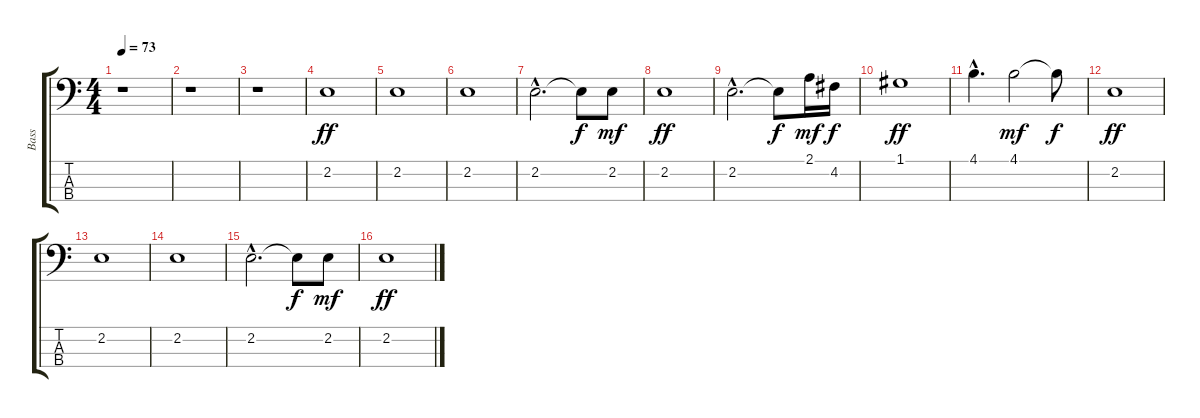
\track ("Bass " "Bass ") {instrument fretlessbass}
\staff {score tabs}
\tuning (G2 D2 A1 E1) {hide}
\ts (4 4)
\tempo 73
\clef f4
\ks c
r.1{dy ff instrument fretlessbass} |
r.1 |
r.1 |
2.2.1 |
2.2.1 |
2.2.1 |
2.2{hac}.2{d} 2.2{t}.8{dy f} 2.2.8{dy mf} |
2.2.1{dy ff} |
2.2{hac}.2{d} 2.2{t}.8{dy f} 2.1.16{dy mf} 4.2.16{dy f} |
1.1.1{dy ff} |
4.1{hac}.4{d} 4.1.2{dy mf} 4.1{t}.8{dy f} |
2.2.1{dy ff} |
2.2.1 |
2.2.1 |
2.2{hac}.2{d} 2.2{t}.8{dy f} 2.2.8{dy mf} |
2.2.1{dy ff}
